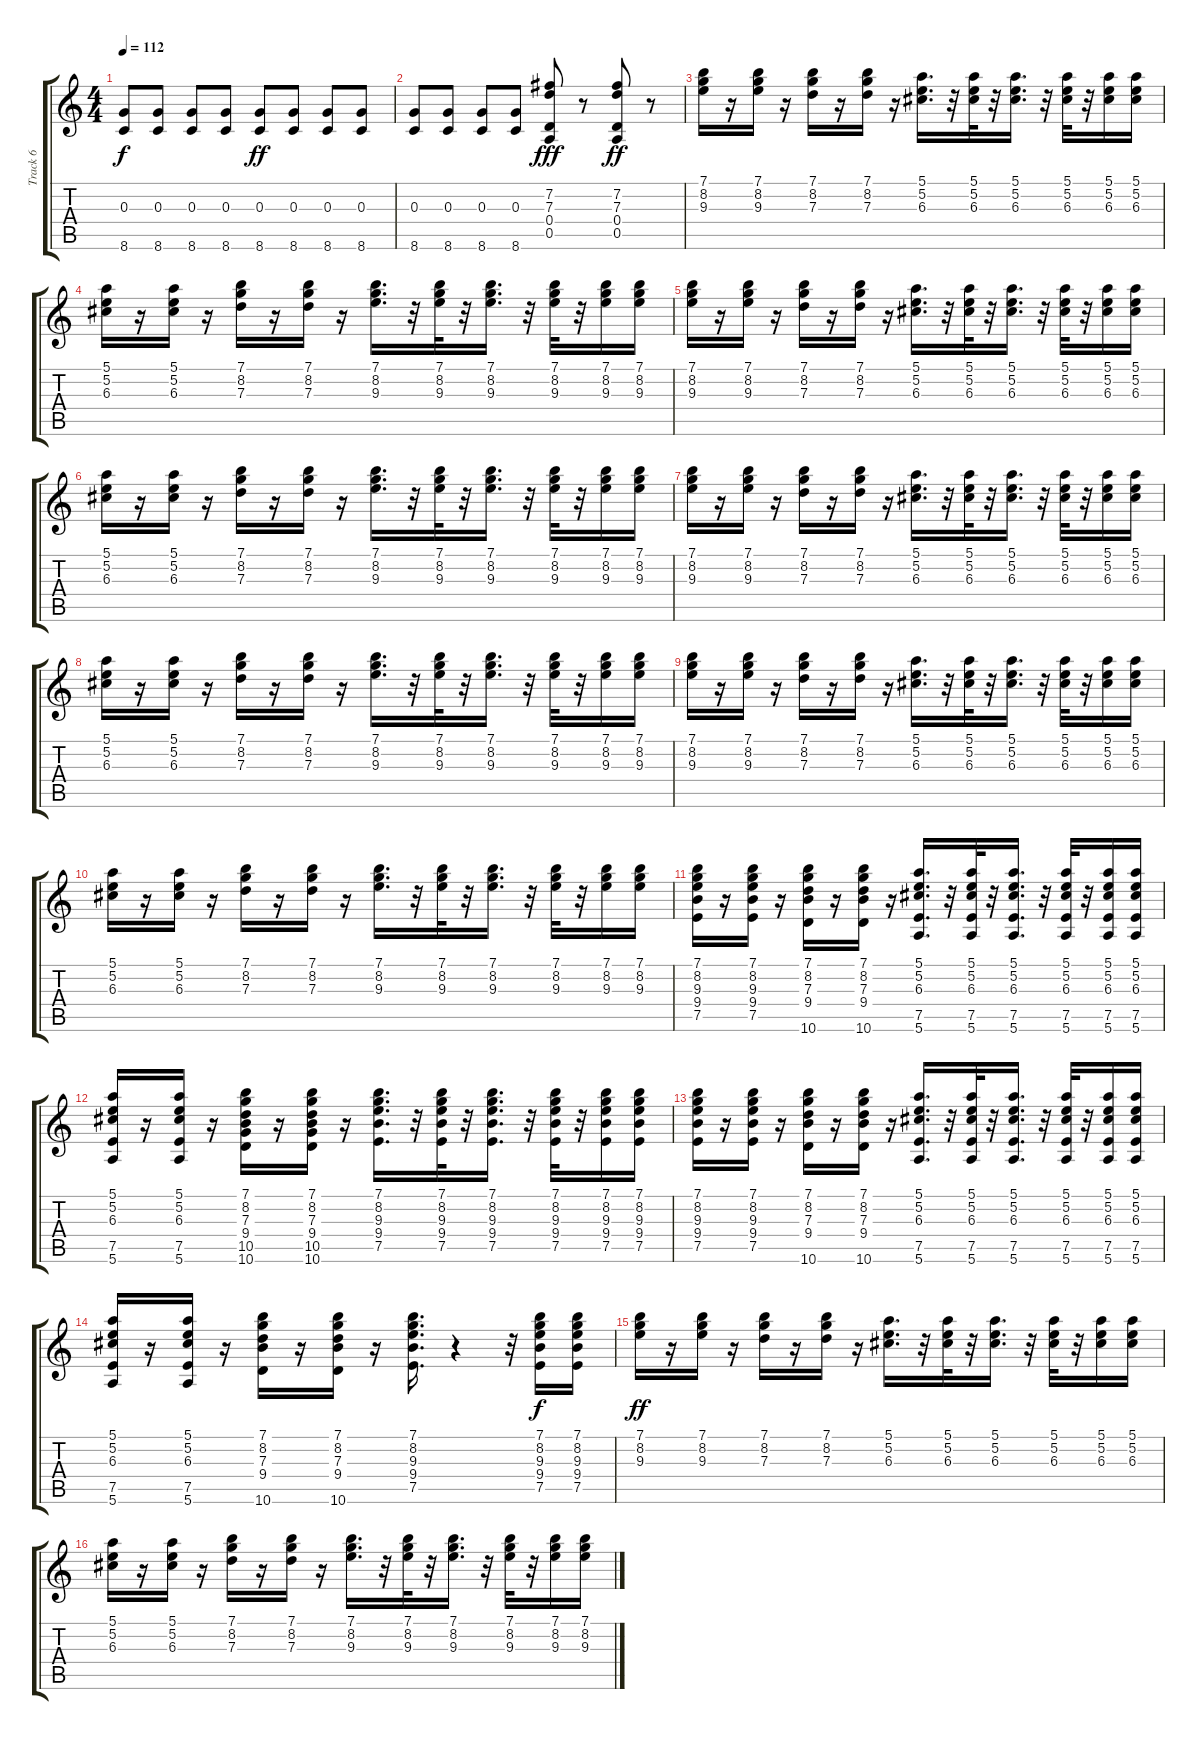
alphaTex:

\track ("Track 6" "Track 6") {instrument electricguitarclean}
\staff {score tabs}
\tuning (E4 B3 G3 D3 A2 E2) {hide}
\ts (4 4)
\tempo 112
\clef g2
\ks c
(0.3 8.6).8{dy f} (0.3 8.6).8 (0.3 8.6).8 (0.3 8.6).8 (0.3 8.6).8{dy ff} (0.3 8.6).8 (0.3 8.6).8 (0.3 8.6).8 |
(0.3 8.6).8 (0.3 8.6).8 (0.3 8.6).8 (0.3 8.6).8 (7.2 7.3 0.4 0.5).8{dy fff} r.8 (7.2 7.3 0.4 0.5).8{dy ff} r.8 |
(7.1 8.2 9.3).16 r.16 (7.1 8.2 9.3).16 r.16 (7.1 8.2 7.3).16 r.16 (7.1 8.2 7.3).16 r.16 (5.1 5.2 6.3).16{d} r.32 (5.1 5.2 6.3).32 r.32 (5.1 5.2 6.3).16{d} r.32 (5.1 5.2 6.3).32 r.32 (5.1 5.2 6.3).16 (5.1 5.2 6.3).16 |
(5.1 5.2 6.3).16 r.16 (5.1 5.2 6.3).16 r.16 (7.1 8.2 7.3).16 r.16 (7.1 8.2 7.3).16 r.16 (7.1 8.2 9.3).16{d} r.32 (7.1 8.2 9.3).32 r.32 (7.1 8.2 9.3).16{d} r.32 (7.1 8.2 9.3).32 r.32 (7.1 8.2 9.3).16 (7.1 8.2 9.3).16 |
(7.1 8.2 9.3).16 r.16 (7.1 8.2 9.3).16 r.16 (7.1 8.2 7.3).16 r.16 (7.1 8.2 7.3).16 r.16 (5.1 5.2 6.3).16{d} r.32 (5.1 5.2 6.3).32 r.32 (5.1 5.2 6.3).16{d} r.32 (5.1 5.2 6.3).32 r.32 (5.1 5.2 6.3).16 (5.1 5.2 6.3).16 |
(5.1 5.2 6.3).16 r.16 (5.1 5.2 6.3).16 r.16 (7.1 8.2 7.3).16 r.16 (7.1 8.2 7.3).16 r.16 (7.1 8.2 9.3).16{d} r.32 (7.1 8.2 9.3).32 r.32 (7.1 8.2 9.3).16{d} r.32 (7.1 8.2 9.3).32 r.32 (7.1 8.2 9.3).16 (7.1 8.2 9.3).16 |
(7.1 8.2 9.3).16 r.16 (7.1 8.2 9.3).16 r.16 (7.1 8.2 7.3).16 r.16 (7.1 8.2 7.3).16 r.16 (5.1 5.2 6.3).16{d} r.32 (5.1 5.2 6.3).32 r.32 (5.1 5.2 6.3).16{d} r.32 (5.1 5.2 6.3).32 r.32 (5.1 5.2 6.3).16 (5.1 5.2 6.3).16 |
(5.1 5.2 6.3).16 r.16 (5.1 5.2 6.3).16 r.16 (7.1 8.2 7.3).16 r.16 (7.1 8.2 7.3).16 r.16 (7.1 8.2 9.3).16{d} r.32 (7.1 8.2 9.3).32 r.32 (7.1 8.2 9.3).16{d} r.32 (7.1 8.2 9.3).32 r.32 (7.1 8.2 9.3).16 (7.1 8.2 9.3).16 |
(7.1 8.2 9.3).16 r.16 (7.1 8.2 9.3).16 r.16 (7.1 8.2 7.3).16 r.16 (7.1 8.2 7.3).16 r.16 (5.1 5.2 6.3).16{d} r.32 (5.1 5.2 6.3).32 r.32 (5.1 5.2 6.3).16{d} r.32 (5.1 5.2 6.3).32 r.32 (5.1 5.2 6.3).16 (5.1 5.2 6.3).16 |
(5.1 5.2 6.3).16 r.16 (5.1 5.2 6.3).16 r.16 (7.1 8.2 7.3).16 r.16 (7.1 8.2 7.3).16 r.16 (7.1 8.2 9.3).16{d} r.32 (7.1 8.2 9.3).32 r.32 (7.1 8.2 9.3).16{d} r.32 (7.1 8.2 9.3).32 r.32 (7.1 8.2 9.3).16 (7.1 8.2 9.3).16 |
(7.1 8.2 9.3 9.4 7.5).16 r.16 (7.1 8.2 9.3 9.4 7.5).16 r.16 (7.1 8.2 7.3 9.4 10.6).16 r.16 (7.1 8.2 7.3 9.4 10.6).16 r.16 (5.1 5.2 6.3 7.5 5.6).16{d} r.32 (5.1 5.2 6.3 7.5 5.6).32 r.32 (5.1 5.2 6.3 7.5 5.6).16{d} r.32 (5.1 5.2 6.3 7.5 5.6).32 r.32 (5.1 5.2 6.3 7.5 5.6).16 (5.1 5.2 6.3 7.5 5.6).16 |
(5.1 5.2 6.3 7.5 5.6).16 r.16 (5.1 5.2 6.3 7.5 5.6).16 r.16 (7.1 8.2 7.3 9.4 10.5 10.6).16 r.16 (7.1 8.2 7.3 9.4 10.5 10.6).16 r.16 (7.1 8.2 9.3 9.4 7.5).16{d} r.32 (7.1 8.2 9.3 9.4 7.5).32 r.32 (7.1 8.2 9.3 9.4 7.5).16{d} r.32 (7.1 8.2 9.3 9.4 7.5).32 r.32 (7.1 8.2 9.3 9.4 7.5).16 (7.1 8.2 9.3 9.4 7.5).16 |
(7.1 8.2 9.3 9.4 7.5).16 r.16 (7.1 8.2 9.3 9.4 7.5).16 r.16 (7.1 8.2 7.3 9.4 10.6).16 r.16 (7.1 8.2 7.3 9.4 10.6).16 r.16 (5.1 5.2 6.3 7.5 5.6).16{d} r.32 (5.1 5.2 6.3 7.5 5.6).32 r.32 (5.1 5.2 6.3 7.5 5.6).16{d} r.32 (5.1 5.2 6.3 7.5 5.6).32 r.32 (5.1 5.2 6.3 7.5 5.6).16 (5.1 5.2 6.3 7.5 5.6).16 |
(5.1 5.2 6.3 7.5 5.6).16 r.16 (5.1 5.2 6.3 7.5 5.6).16 r.16 (7.1 8.2 7.3 9.4 10.6).16 r.16 (7.1 8.2 7.3 9.4 10.6).16 r.16 (7.1 8.2 9.3 9.4 7.5).16{d} r.4 r.32 (7.1 8.2 9.3 9.4 7.5).16{dy f} (7.1 8.2 9.3 9.4 7.5).16 |
(7.1 8.2 9.3).16{dy ff} r.16 (7.1 8.2 9.3).16 r.16 (7.1 8.2 7.3).16 r.16 (7.1 8.2 7.3).16 r.16 (5.1 5.2 6.3).16{d} r.32 (5.1 5.2 6.3).32 r.32 (5.1 5.2 6.3).16{d} r.32 (5.1 5.2 6.3).32 r.32 (5.1 5.2 6.3).16 (5.1 5.2 6.3).16 |
(5.1 5.2 6.3).16 r.16 (5.1 5.2 6.3).16 r.16 (7.1 8.2 7.3).16 r.16 (7.1 8.2 7.3).16 r.16 (7.1 8.2 9.3).16{d} r.32 (7.1 8.2 9.3).32 r.32 (7.1 8.2 9.3).16{d} r.32 (7.1 8.2 9.3).32 r.32 (7.1 8.2 9.3).16 (7.1 8.2 9.3).16
